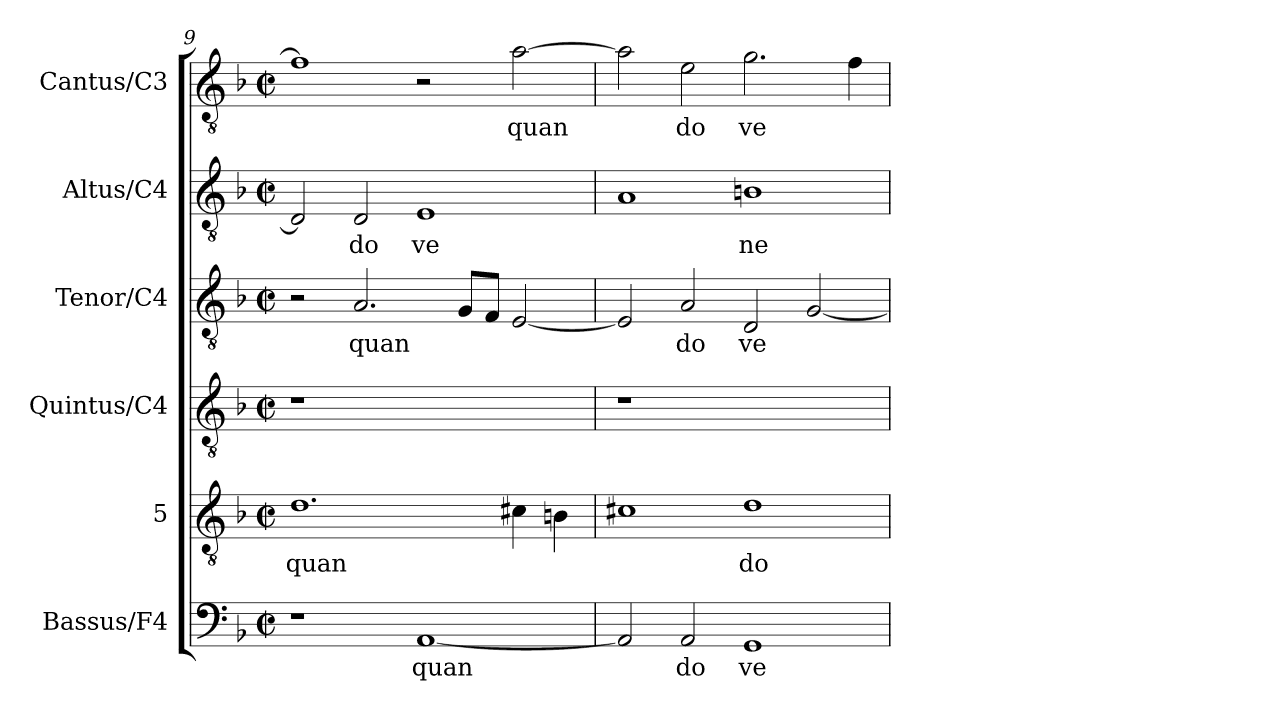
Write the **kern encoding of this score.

**kern	**text	**kern	**text	**kern	**kern	**text	**kern	**text	**kern	**text
*part6	*part6	*part5	*part5	*part4	*part3	*part3	*part2	*part2	*part1	*part1
*staff6	*staff6	*staff5	*staff5	*staff4	*staff3	*staff3	*staff2	*staff2	*staff1	*staff1
*I"Bassus/F4	*	*I"5	*	*I"Quintus/C4	*I"Tenor/C4	*	*I"Altus/C4	*	*I"Cantus/C3	*
*I'B	*	*	*	*	*I'T	*	*I'A	*	*I'C	*
*clefF4	*	*clefGv2	*	*clefGv2	*clefGv2	*	*clefGv2	*	*clefGv2	*
*k[b-]	*	*k[b-]	*	*k[b-]	*k[b-]	*	*k[b-]	*	*k[b-]	*
*F:	*	*F:	*	*F:	*F:	*	*F:	*	*F:	*
*M2/2	*	*M2/2	*	*M2/2	*M2/2	*	*M2/2	*	*M2/2	*
*met(c|)	*	*met(c|)	*	*met(c|)	*met(c|)	*	*met(c|)	*	*met(c|)	*
=9	=9	=9	=9	=9	=9	=9	=9	=9	=9	=9
!	!	!	!LO:LY:b:cj	!	!	!	!	!LO:LY:b:cj	!	!LO:LY:b:cj
1r	.	1.d	quan-	1r	2r	.	2D/]	--	1f#]	.
!	!	!	!	!	!	!LO:LY:b:cj	!	!LO:LY:b:cj	!	!
.	.	.	.	.	2.A/	quan-	2D/	-do	.	.
!	!LO:LY:b:cj	!	!	!	!	!	!	!LO:LY:b:cj	!	!
[<1AA	quan-	.	.	1ryy	.	.	1E	ve-	2r	.
!	!	!	!	!	!	!LO:LY:b:cj	!	!	!	!
.	.	.	.	.	8G/L	--	.	.	.	.
!	!	!	!	!	!	!LO:LY:b:cj	!	!	!	!
.	.	.	.	.	8F/J	--	.	.	.	.
!	!	!	!LO:LY:b:cj	!	!	!LO:LY:b:cj	!	!	!	!LO:LY:b:cj
.	.	4c#X\	--	.	[<2E/	--	.	.	[>2a\	quan-
!	!	!	!LO:LY:b:cj	!	!	!	!	!	!	!
.	.	4Bn\	--	.	.	.	.	.	.	.
=10	=10	=10	=10	=10	=10	=10	=10	=10	=10	=10
!	!LO:LY:b:cj	!	!LO:LY:b:cj	!	!	!LO:LY:b:cj	!	!LO:LY:b:cj	!	!LO:LY:b:cj
2AA/]	--	1c#X	--	1r	2E/]	--	1A	--	2a\]	--
!	!LO:LY:b:cj	!	!	!	!	!LO:LY:b:cj	!	!	!	!LO:LY:b:cj
2AA/	-do	.	.	.	2A/	-do	.	.	2e\	-do
!	!LO:LY:b:cj	!	!LO:LY:b:cj	!	!	!LO:LY:b:cj	!	!LO:LY:b:cj	!	!LO:LY:b:cj
1GG	ve-	1d	-do	1ryy	2D/	ve-	1Bn	-ne-	2.g\	ve-
!	!	!	!	!	!	!LO:LY:b:cj	!	!	!	!
.	.	.	.	.	[<2G/	--	.	.	.	.
!	!	!	!	!	!	!	!	!	!	!LO:LY:b:cj
.	.	.	.	.	.	.	.	.	4f\	--
=	=	=	=	=	=	=	=	=	=	=
*-	*-	*-	*-	*-	*-	*-	*-	*-	*-	*-
